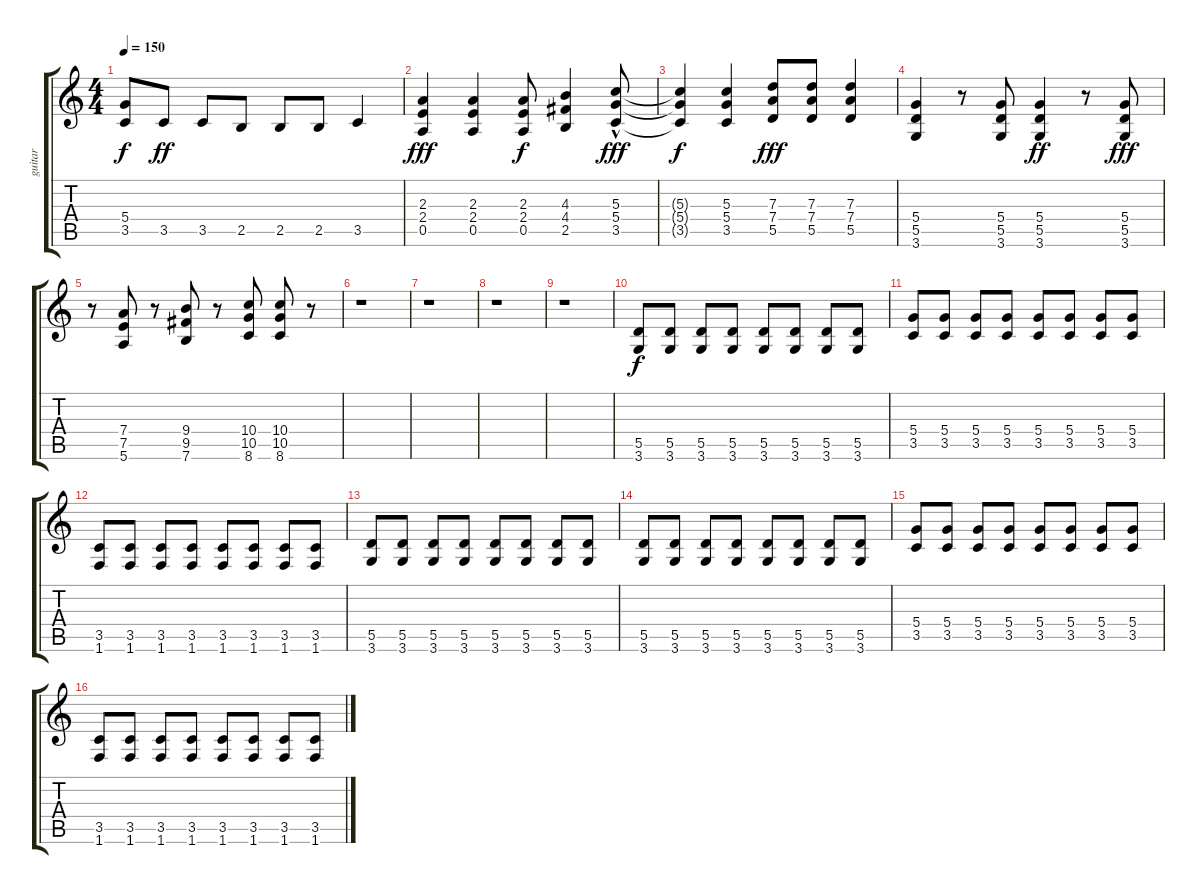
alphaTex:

\track ("guitar" "guitar") {instrument overdrivenguitar}
\staff {score tabs}
\tuning (E4 B3 G3 D3 A2 E2) {hide}
\ts (4 4)
\tempo 150
\clef g2
\ks c
(5.4{t} 3.5{t}).8{dy f} 3.5.8{dy ff} 3.5.8 2.5.8 2.5.8 2.5.8 3.5.4 |
(2.3 2.4 0.5).4{dy fff} (2.3 2.4 0.5).4 (2.3 2.4 0.5).8{dy f} (4.3 4.4 2.5).4 (5.3 5.4{hac} 3.5).8{dy fff} |
(5.3{t} 5.4{t} 3.5{t}).4{dy f} (5.3 5.4 3.5).4 (7.3 7.4 5.5).8{dy fff} (7.3 7.4 5.5).8 (7.3 7.4 5.5).4 |
(5.4 5.5 3.6).4 r.8 (5.4 5.5 3.6).8 (5.4 5.5 3.6).4{dy ff} r.8 (5.4 5.5 3.6).8{dy fff} |
r.8 (7.4 7.5 5.6).8 r.8 (9.4 9.5 7.6).8 r.8 (10.4 10.5 8.6).8 (10.4 10.5 8.6).8 r.8 |
r.1 |
r.1 |
r.1 |
r.1 |
(5.5 3.6).8{dy f} (5.5 3.6).8 (5.5 3.6).8 (5.5 3.6).8 (5.5 3.6).8 (5.5 3.6).8 (5.5 3.6).8 (5.5 3.6).8 |
(5.4 3.5).8 (5.4 3.5).8 (5.4 3.5).8 (5.4 3.5).8 (5.4 3.5).8 (5.4 3.5).8 (5.4 3.5).8 (5.4 3.5).8 |
(3.5 1.6).8 (3.5 1.6).8 (3.5 1.6).8 (3.5 1.6).8 (3.5 1.6).8 (3.5 1.6).8 (3.5 1.6).8 (3.5 1.6).8 |
(5.5 3.6).8 (5.5 3.6).8 (5.5 3.6).8 (5.5 3.6).8 (5.5 3.6).8 (5.5 3.6).8 (5.5 3.6).8 (5.5 3.6).8 |
(5.5 3.6).8 (5.5 3.6).8 (5.5 3.6).8 (5.5 3.6).8 (5.5 3.6).8 (5.5 3.6).8 (5.5 3.6).8 (5.5 3.6).8 |
(5.4 3.5).8 (5.4 3.5).8 (5.4 3.5).8 (5.4 3.5).8 (5.4 3.5).8 (5.4 3.5).8 (5.4 3.5).8 (5.4 3.5).8 |
(3.5 1.6).8 (3.5 1.6).8 (3.5 1.6).8 (3.5 1.6).8 (3.5 1.6).8 (3.5 1.6).8 (3.5 1.6).8 (3.5 1.6).8
